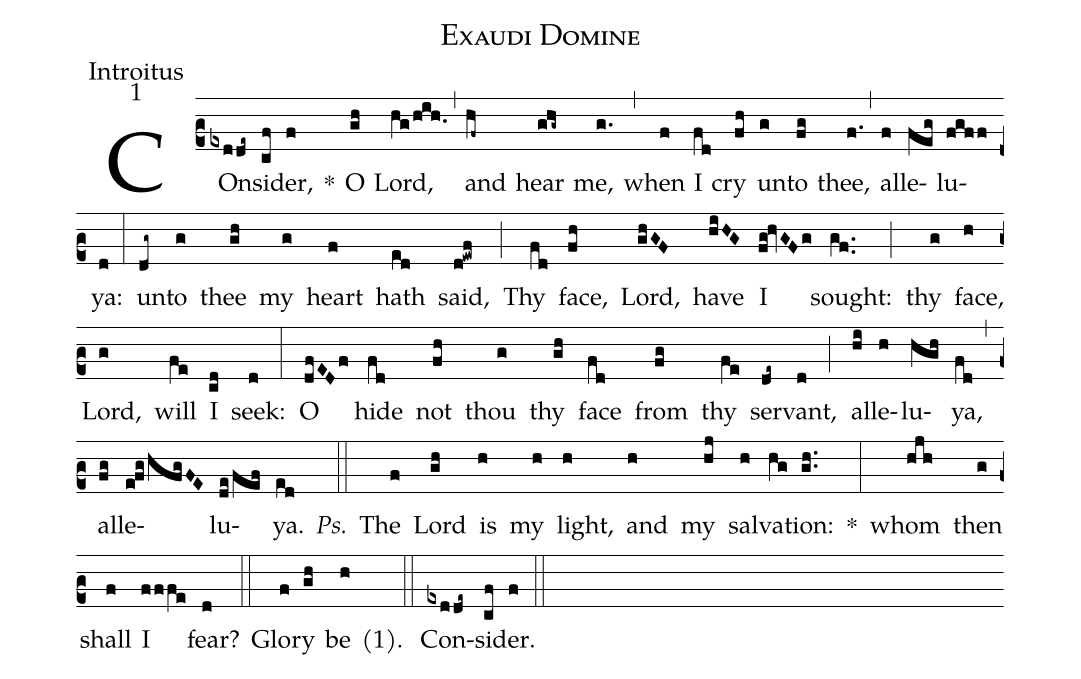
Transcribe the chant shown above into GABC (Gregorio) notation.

name:Exaudi Domine;
office-part:Introitus;
mode:1;
%%
(c2) COn(exdde~)si(cf)der,(f) *() O(gh) Lord,(hg/hih.0) (,) and(hf~) hear(ghg~) me,(g.) (,) when(f) I(fd) cry(fh) un(g)to(fg) thee,(f.) (,) al(f)le(feg)lu(fgff)ya:(d) (:) un(dg~)to(g) thee(gh) my(g) heart(f) hath(ed) said,(d!ewf) (;) Thy(fd) face,(fh) Lord,(ghGF) have(hiHG) I(fg!hvGFg) sought:(gf..) (;) thy(g) face,(h) Lord,(g) will(fe) I(cd) seek:(d) (:) O(dfEDf) hide(fd) not(fh) thou(g) thy(gh) face(fd) from(fg) thy(fe) ser(de~)vant,(d) (;) al(hi)le(h)lu(hgh)ya,(fd) (,) al(fg)le(e!fg/hfgFE)lu(de/fef)ya.(ed) <i>Ps.</i>(::) The(f) Lord(gh) is(h) my(h) light,(h) and(h) my(hj) sal(h)va(hg)tion:(gh..) *(:) whom(hjh) then(g) shall(f) I(fffe) fear?(d) (::) Glo(f)ry(gh) be(h) <v>(</v>1<v>)</v>.() (::) Con(exdde~)si(cf)der.(f) (::)
